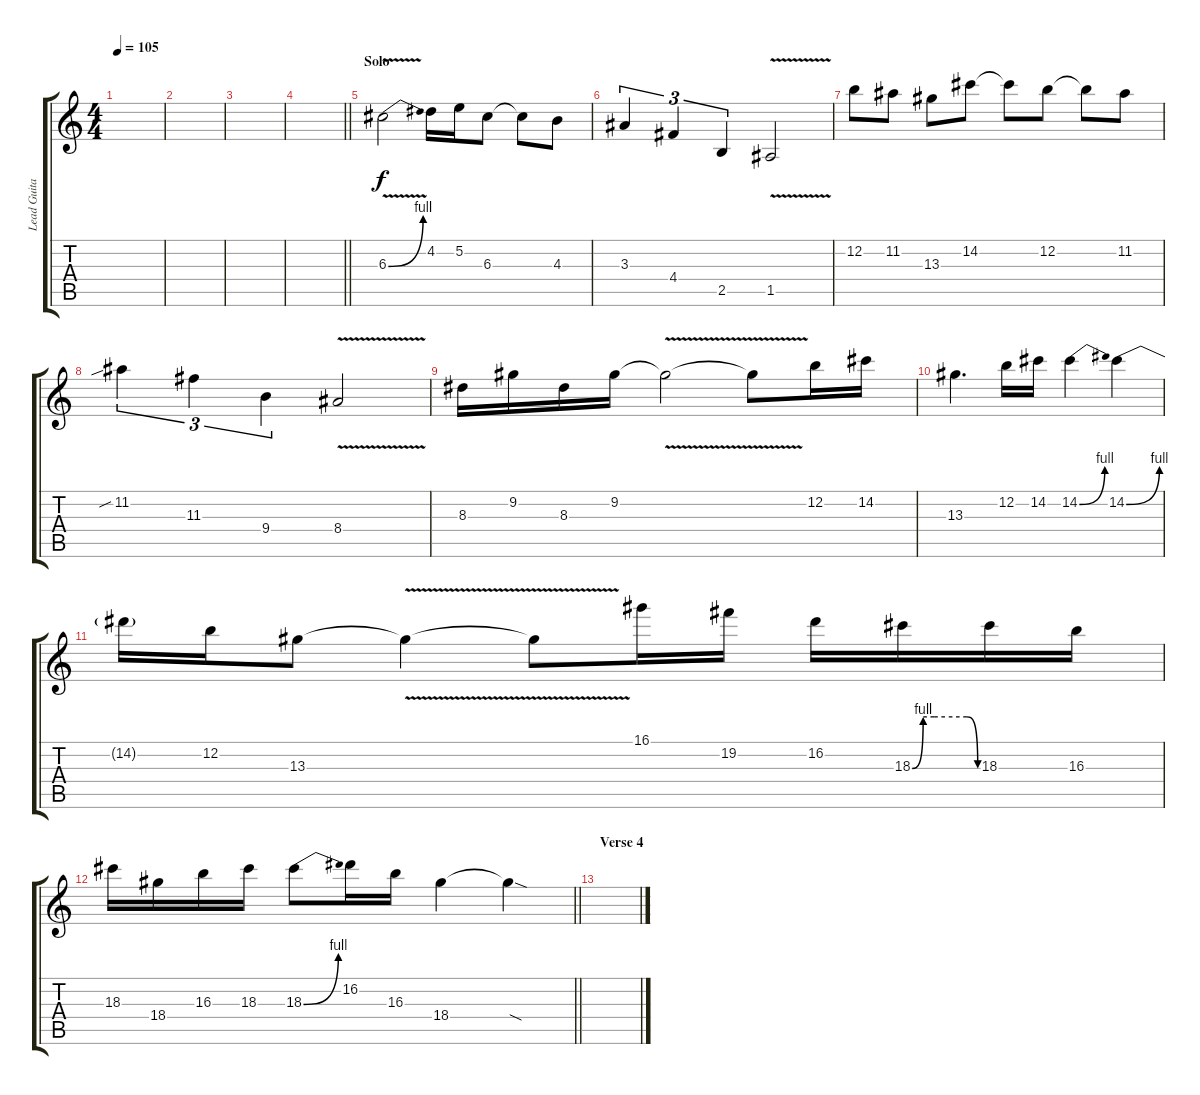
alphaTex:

\track ("Lead Guitar" "Lead Guita") {instrument distortionguitar}
\staff {score tabs}
\tuning (E4 B3 G3 D3 A2 E2) {hide}
\ts (4 4)
\tempo 105
\clef g2
\ks c
|
|
|
\barLineRight lightlight
|
\section ("" "Solo")
6.3{be (bend 0 0 60 4) v}.2 4.2.16 5.2.16 6.3.8 6.3{t}.8 4.3.8 |
3.3.4{tu (3 2)} 4.4.4{tu (3 2)} 2.5.4{tu (3 2)} 1.5{v}.2 |
12.2.8 11.2.8 13.3.8 14.2.8 14.2{t}.8 12.2.8 12.2{t}.8 11.2.8 |
11.2{sib}.4{tu (3 2)} 11.3.4{tu (3 2)} 9.4.4{tu (3 2)} 8.4{v}.2 |
8.3.16 9.2.16 8.3.16 9.2.16 9.2{v t}.2 9.2{t}.8 12.2.16 14.2.16 |
13.3.4{d} 12.2.16 14.2.16 14.2{be (bend 0 0 60 4)}.4 14.2{be (bend 0 0 60 4)}.4 |
14.2{t}.16 12.2.16 13.3.8 13.3{v t}.4 13.3{t}.8 16.1.16 19.2.16 16.2.16 18.3{be (custom 0 0 10 4 20 4 30 4 50 4 60 0)}.16 18.3.16 16.3.16 |
\barLineRight lightlight
18.3.16 18.4.16 16.3.16 18.3.16 18.3{be (bend 0 0 60 4)}.8 16.2.16 16.3.16 18.4.4 18.4{sod t}.4 |
\section ("" "Verse 4")
